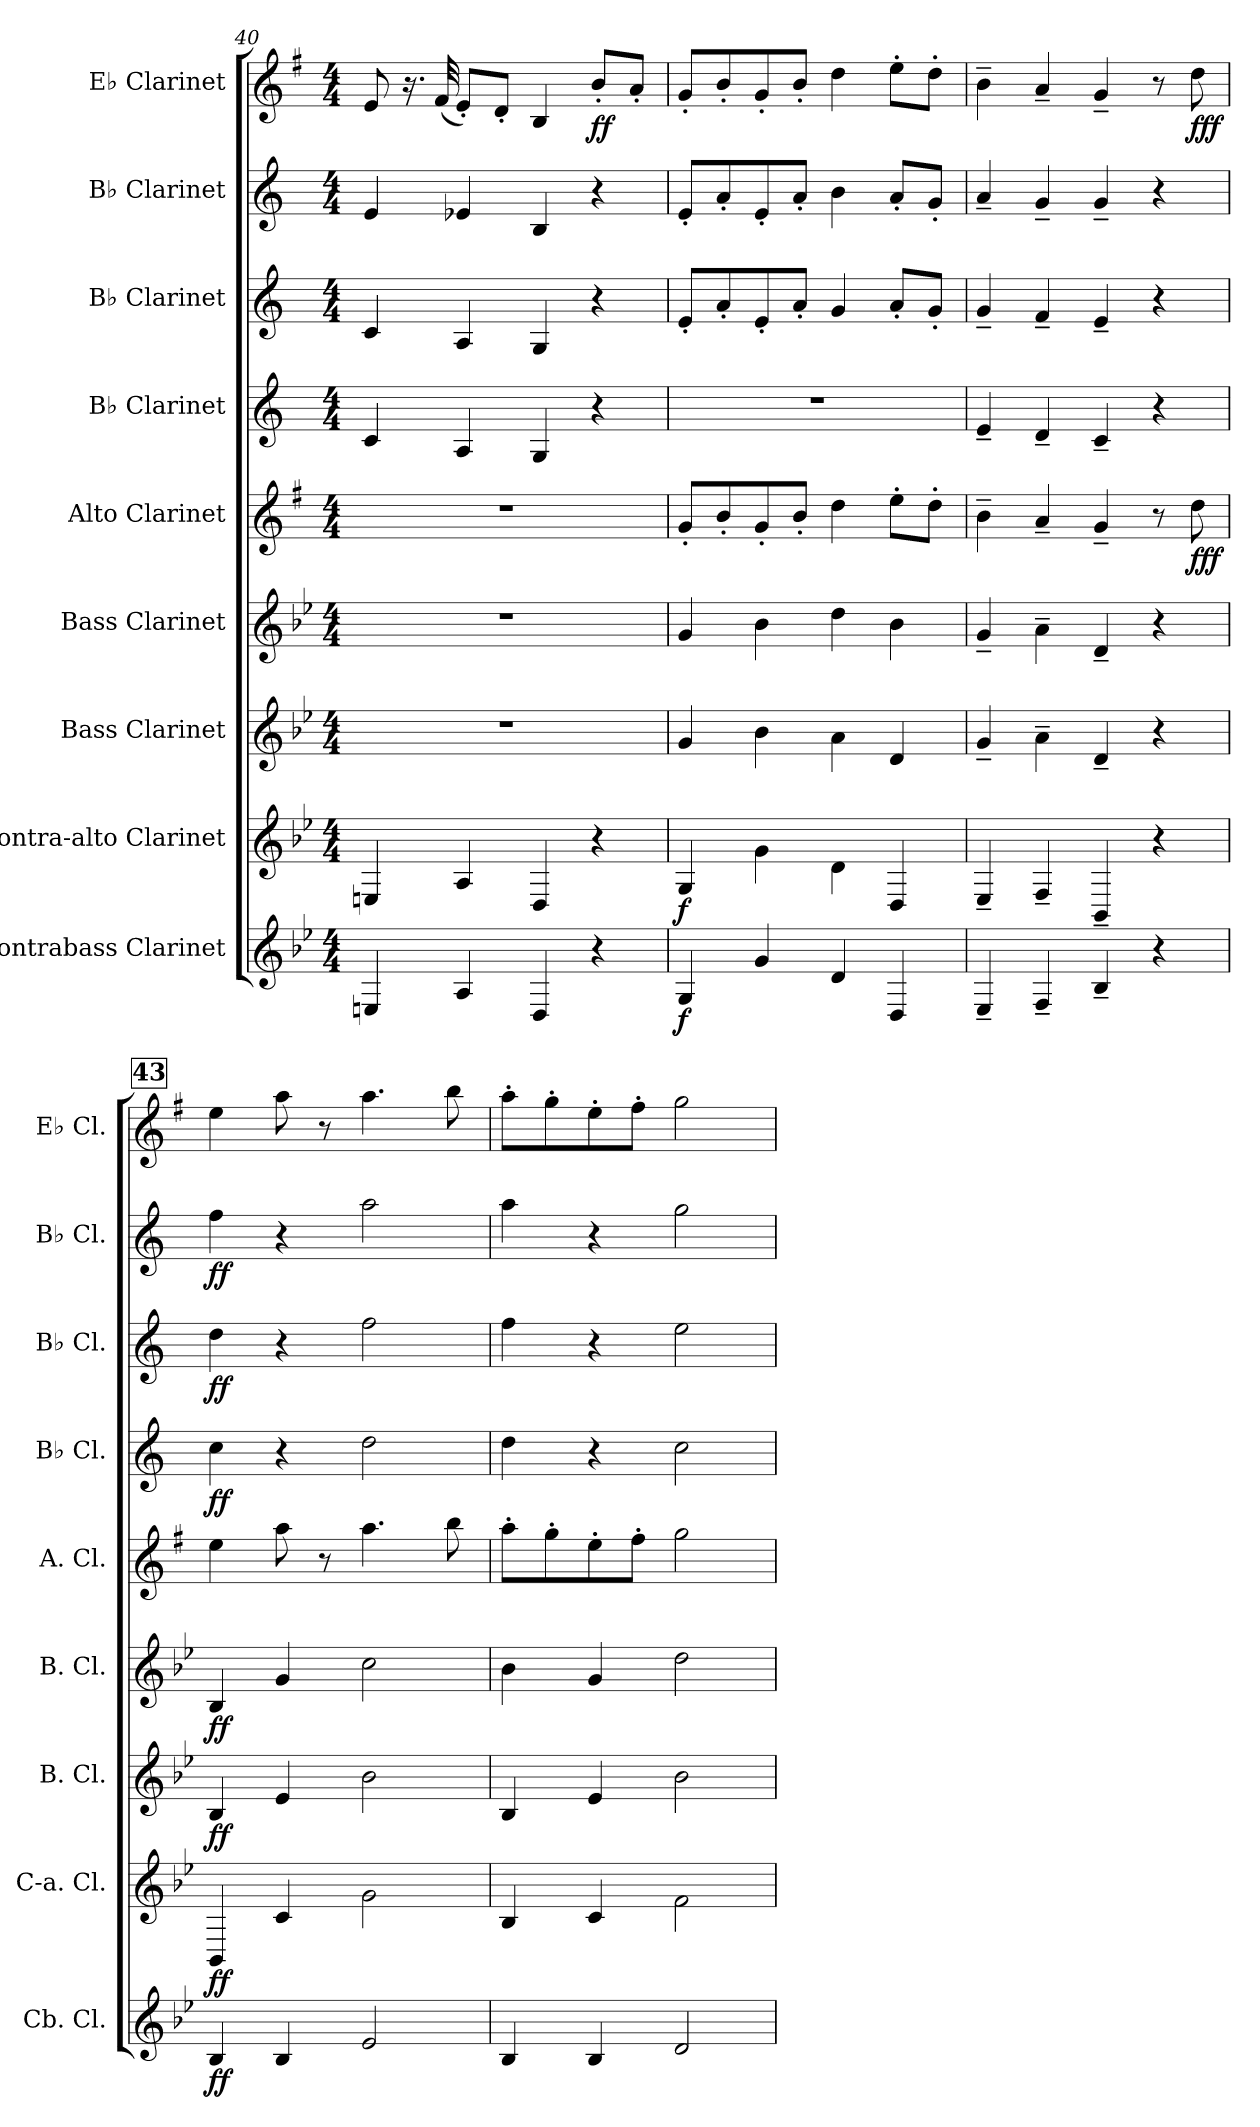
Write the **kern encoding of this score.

**kern	**dynam	**kern	**dynam	**kern	**dynam	**kern	**dynam	**kern	**dynam	**kern	**dynam	**kern	**dynam	**kern	**dynam	**kern	**dynam
*part9	*part9	*part8	*part8	*part7	*part7	*part6	*part6	*part5	*part5	*part4	*part4	*part3	*part3	*part2	*part2	*part1	*part1
*staff9	*staff9	*staff8	*staff8	*staff7	*staff7	*staff6	*staff6	*staff5	*staff5	*staff4	*staff4	*staff3	*staff3	*staff2	*staff2	*staff1	*staff1
*I"Contrabass Clarinet	*	*I"Contra-alto Clarinet	*	*I"Bass Clarinet	*	*I"Bass Clarinet	*	*I"Alto Clarinet	*	*I"B♭ Clarinet	*	*I"B♭ Clarinet	*	*I"B♭ Clarinet	*	*I"E♭ Clarinet	*
*I'Cb. Cl.	*	*I'C-a. Cl.	*	*I'B. Cl.	*	*I'B. Cl.	*	*I'A. Cl.	*	*I'B♭ Cl.	*	*I'B♭ Cl.	*	*I'B♭ Cl.	*	*I'E♭ Cl.	*
!!LO:PB:g=z
*clefG2	*	*clefG2	*	*clefG2	*	*clefG2	*	*clefG2	*	*clefG2	*	*clefG2	*	*clefG2	*	*clefG2	*
*ITrd15c26	*	*ITrd12c21	*	*ITrd8c14	*	*ITrd8c14	*	*ITrd5c9	*	*ITrd1c2	*	*ITrd1c2	*	*ITrd1c2	*	*ITrd-2c-3	*
*k[b-e-]	*	*k[b-e-]	*	*k[b-e-]	*	*k[b-e-]	*	*k[b-e-]	*	*k[b-e-]	*	*k[b-e-]	*	*k[b-e-]	*	*k[b-e-]	*
*M4/4	*	*M4/4	*	*M4/4	*	*M4/4	*	*M4/4	*	*M4/4	*	*M4/4	*	*M4/4	*	*M4/4	*
=40	=40	=40	=40	=40	=40	=40	=40	=40	=40	=40	=40	=40	=40	=40	=40	=40	=40
4EEEn/	.	4EEn/	.	1r	.	1r	.	1r	.	4B-/	.	4B-/	.	4d/	.	8g/	.
.	.	.	.	.	.	.	.	.	.	.	.	.	.	.	.	16.r	.
.	.	.	.	.	.	.	.	.	.	.	.	.	.	.	.	(<32a/	.
4AAA/	.	4AA/	.	.	.	.	.	.	.	4G/	.	4G/	.	4d-X/	.	8g'/L)	.
.	.	.	.	.	.	.	.	.	.	.	.	.	.	.	.	8f'/J	.
4DDD/	.	4DD/	.	.	.	.	.	.	.	4F/	.	4F/	.	4A/	.	4d/	.
!	!	!	!	!	!	!	!	!	!	!	!	!	!	!	!	!	!LO:DY:b
4r	.	4r	.	.	.	.	.	.	.	4r	.	4r	.	4r	.	8dd'/L	ff
.	.	.	.	.	.	.	.	.	.	.	.	.	.	.	.	8cc'/J	.
=41	=41	=41	=41	=41	=41	=41	=41	=41	=41	=41	=41	=41	=41	=41	=41	=41	=41
!	!LO:DY:b	!	!LO:DY:b	!	!	!	!	!	!	!	!	!	!	!	!	!	!
4GGG/	f	4GG/	f	4G/	.	4G/	.	8B-'/L	.	1r	.	8d'/L	.	8d'/L	.	8b-'/L	.
.	.	.	.	.	.	.	.	8d'/	.	.	.	8g'/	.	8g'/	.	8dd'/	.
4GG/	.	4G\	.	4B-\	.	4B-\	.	8B-'/	.	.	.	8d'/	.	8d'/	.	8b-'/	.
.	.	.	.	.	.	.	.	8d'/J	.	.	.	8g'/J	.	8g'/J	.	8dd'/J	.
4DD/	.	4D\	.	4A\	.	4d\	.	4f\	.	.	.	4f/	.	4a\	.	4ff\	.
4DDD/	.	4DD/	.	4D/	.	4B-\	.	8g'\L	.	.	.	8g'/L	.	8g'/L	.	8gg'\L	.
.	.	.	.	.	.	.	.	8f'\J	.	.	.	8f'/J	.	8f'/J	.	8ff'\J	.
=42	=42	=42	=42	=42	=42	=42	=42	=42	=42	=42	=42	=42	=42	=42	=42	=42	=42
4EEE-~/	.	4EE-~/	.	4G~/	.	4G~/	.	4d~\	.	4d~/	.	4f~/	.	4g~/	.	4dd~\	.
4FFF~/	.	4FF~/	.	4A~\	.	4A~\	.	4c~/	.	4c~/	.	4e-~/	.	4f~/	.	4cc~/	.
4BBB-~/	.	4BBB-~/	.	4D~/	.	4D~/	.	4B-~/	.	4B-~/	.	4d~/	.	4f~/	.	4b-~/	.
4r	.	4r	.	4r	.	4r	.	8r	.	4r	.	4r	.	4r	.	8r	.
!	!	!	!	!	!	!	!	!	!LO:DY:b	!	!	!	!	!	!	!	!LO:DY:b
.	.	.	.	.	.	.	.	8f\	fff	.	.	.	.	.	.	8ff\	fff
!!LO:REH:place=s1:a:B:fs=14:t=43
=43	=43	=43	=43	=43	=43	=43	=43	=43	=43	=43	=43	=43	=43	=43	=43	=43	=43
!	!LO:DY:b	!	!LO:DY:b	!	!LO:DY:b	!	!LO:DY:b	!	!	!	!LO:DY:b	!	!LO:DY:b	!	!LO:DY:b	!	!
4BBB-/	ff	4BBB-/	ff	4BB-/	ff	4BB-/	ff	4g\	.	4b-\	ff	4cc\	ff	4ee-\	ff	4gg\	.
4BBB-/	.	4C/	.	4E-/	.	4G/	.	8cc\	.	4r	.	4r	.	4r	.	8ccc\	.
.	.	.	.	.	.	.	.	8r	.	.	.	.	.	.	.	8r	.
2EE-/	.	2G\	.	2B-\	.	2c\	.	4.cc\	.	2cc\	.	2ee-\	.	2gg\	.	4.ccc\	.
.	.	.	.	.	.	.	.	8dd\	.	.	.	.	.	.	.	8ddd\	.
=44	=44	=44	=44	=44	=44	=44	=44	=44	=44	=44	=44	=44	=44	=44	=44	=44	=44
4BBB-/	.	4BB-/	.	4BB-/	.	4B-\	.	8cc'\L	.	4cc\	.	4ee-\	.	4gg\	.	8ccc'\L	.
.	.	.	.	.	.	.	.	8b-'\	.	.	.	.	.	.	.	8bb-'\	.
4BBB-/	.	4C/	.	4E-/	.	4G/	.	8g'\	.	4r	.	4r	.	4r	.	8gg'\	.
.	.	.	.	.	.	.	.	8a'\J	.	.	.	.	.	.	.	8aa'\J	.
2DD/	.	2F\	.	2B-\	.	2d\	.	2b-\	.	2b-\	.	2dd\	.	2ff\	.	2bb-\	.
=	=	=	=	=	=	=	=	=	=	=	=	=	=	=	=	=	=
*-	*-	*-	*-	*-	*-	*-	*-	*-	*-	*-	*-	*-	*-	*-	*-	*-	*-
